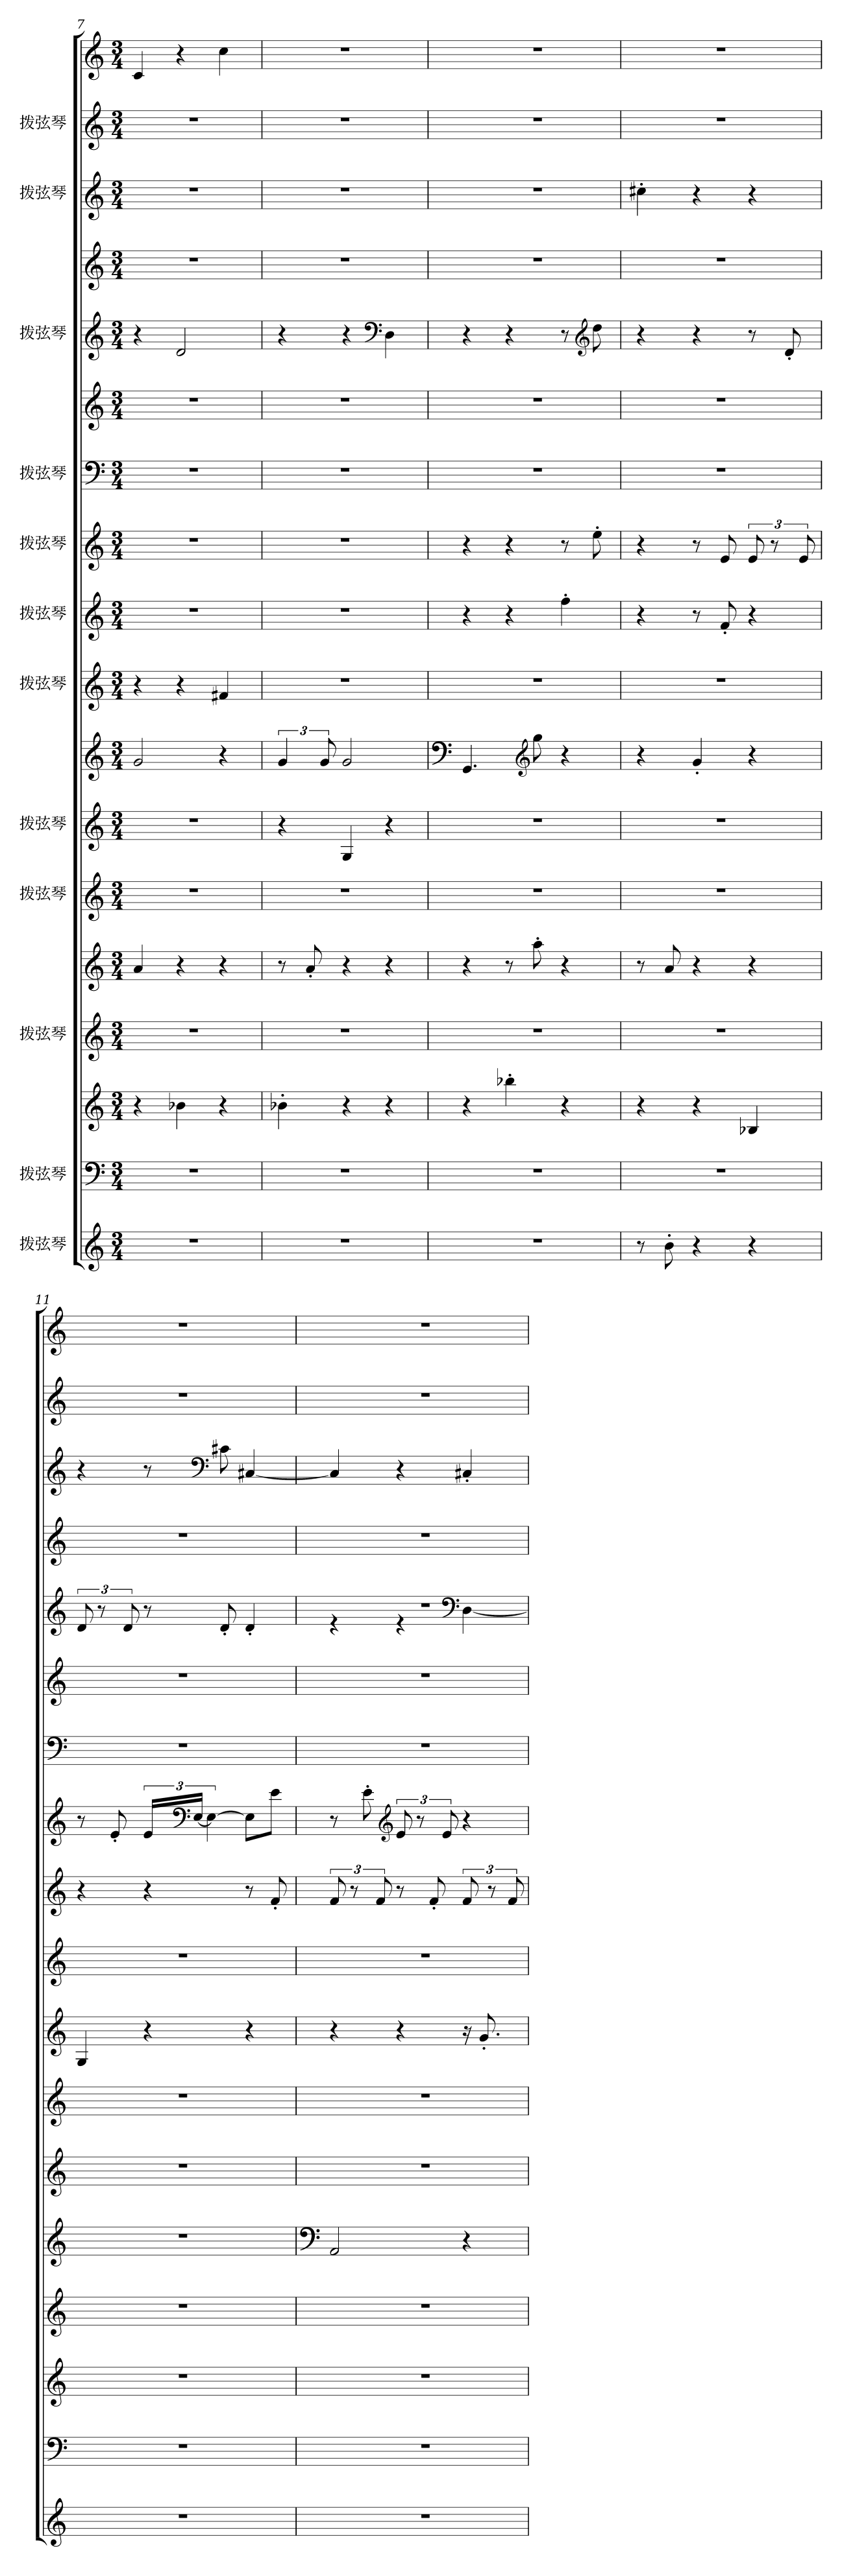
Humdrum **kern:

**kern	**kern	**kern	**kern	**kern	**kern	**kern	**kern	**kern	**kern	**kern	**kern	**kern	**kern	**kern	**kern	**kern	**kern
*part12	*part11	*part11	*part10	*part10	*part9	*part8	*part8	*part7	*part6	*part5	*part4	*part4	*part3	*part3	*part2	*part1	*part1
*staff18	*staff17	*staff16	*staff15	*staff14	*staff13	*staff12	*staff11	*staff10	*staff9	*staff8	*staff7	*staff6	*staff5	*staff4	*staff3	*staff2	*staff1
*I"拨弦琴	*I"拨弦琴	*	*I"拨弦琴	*	*I"拨弦琴	*I"拨弦琴	*	*I"拨弦琴	*I"拨弦琴	*I"拨弦琴	*I"拨弦琴	*	*I"拨弦琴	*	*I"拨弦琴	*I"拨弦琴	*
!!LO:PB:g=z
*clefG2	*clefF4	*clefG2	*clefG2	*clefG2	*clefG2	*clefG2	*clefG2	*clefG2	*clefG2	*clefG2	*clefF4	*clefG2	*clefG2	*clefG2	*clefG2	*clefG2	*clefG2
*k[]	*k[]	*k[]	*k[]	*k[]	*k[]	*k[]	*k[]	*k[]	*k[]	*k[]	*k[]	*k[]	*k[]	*k[]	*k[]	*k[]	*k[]
*M3/4	*M3/4	*M3/4	*M3/4	*M3/4	*M3/4	*M3/4	*M3/4	*M3/4	*M3/4	*M3/4	*M3/4	*M3/4	*M3/4	*M3/4	*M3/4	*M3/4	*M3/4
=7	=7	=7	=7	=7	=7	=7	=7	=7	=7	=7	=7	=7	=7	=7	=7	=7	=7
2.r	2.r	4r	2.r	4a/	2.r	2.r	2g/	4r	2.r	2.r	2.r	2.r	4r	2.r	2.r	2.r	4c/
.	.	4b-X\	.	4r	.	.	.	4r	.	.	.	.	2d/	.	.	.	4r
.	.	4r	.	4r	.	.	4r	4f#X/	.	.	.	.	.	.	.	.	4cc\
=8	=8	=8	=8	=8	=8	=8	=8	=8	=8	=8	=8	=8	=8	=8	=8	=8	=8
2.r	2.r	4b-X'\	2.r	8r	2.r	4r	6g/	2.r	2.r	2.r	2.r	2.r	4r	2.r	2.r	2.r	2.r
.	.	.	.	8a'/	.	.	.	.	.	.	.	.	.	.	.	.	.
.	.	.	.	.	.	.	12g/	.	.	.	.	.	.	.	.	.	.
.	.	4r	.	4r	.	4G/	2g/	.	.	.	.	.	4r	.	.	.	.
*	*	*	*	*	*	*	*	*	*	*	*	*	*clefF4	*	*	*	*
.	.	4r	.	4r	.	4r	.	.	.	.	.	.	4D\	.	.	.	.
=9	=9	=9	=9	=9	=9	=9	=9	=9	=9	=9	=9	=9	=9	=9	=9	=9	=9
*	*	*	*	*	*	*	*clefF4	*	*	*	*	*	*	*	*	*	*
2.r	2.r	4r	2.r	4r	2.r	2.r	4.GG/	2.r	4r	4r	2.r	2.r	4r	2.r	2.r	2.r	2.r
.	.	4bb-X'\	.	8r	.	.	.	.	4r	4r	.	.	4r	.	.	.	.
*	*	*	*	*	*	*	*clefG2	*	*	*	*	*	*	*	*	*	*
.	.	.	.	8aa'\	.	.	8gg\	.	.	.	.	.	.	.	.	.	.
.	.	4r	.	4r	.	.	4r	.	4ff'\	8r	.	.	8r	.	.	.	.
*	*	*	*	*	*	*	*	*	*	*	*	*	*clefG2	*	*	*	*
.	.	.	.	.	.	.	.	.	.	8ee'\	.	.	8dd\	.	.	.	.
=10	=10	=10	=10	=10	=10	=10	=10	=10	=10	=10	=10	=10	=10	=10	=10	=10	=10
8r	2.r	4r	2.r	8r	2.r	2.r	4r	2.r	4r	4r	2.r	2.r	4r	2.r	4cc#X'\	2.r	2.r
8b'\	.	.	.	8a/	.	.	.	.	.	.	.	.	.	.	.	.	.
4r	.	4r	.	4r	.	.	4g'/	.	8r	8r	.	.	4r	.	4r	.	.
.	.	.	.	.	.	.	.	.	8f'/	8e/	.	.	.	.	.	.	.
4r	.	4B-X/	.	4r	.	.	4r	.	4r	12e/	.	.	8r	.	4r	.	.
.	.	.	.	.	.	.	.	.	.	12r	.	.	.	.	.	.	.
.	.	.	.	.	.	.	.	.	.	.	.	.	8d'/	.	.	.	.
.	.	.	.	.	.	.	.	.	.	12e/	.	.	.	.	.	.	.
!!LO:PB:g=z
=11	=11	=11	=11	=11	=11	=11	=11	=11	=11	=11	=11	=11	=11	=11	=11	=11	=11
2.r	2.r	2.r	2.r	2.r	2.r	2.r	4G/	2.r	4r	8r	2.r	2.r	12d/	2.r	4r	2.r	2.r
.	.	.	.	.	.	.	.	.	.	.	.	.	12r	.	.	.	.
.	.	.	.	.	.	.	.	.	.	8e'/	.	.	.	.	.	.	.
.	.	.	.	.	.	.	.	.	.	.	.	.	12d/	.	.	.	.
.	.	.	.	.	.	.	4r	.	4r	24e/LL	.	.	8r	.	8r	.	.
*	*	*	*	*	*	*	*	*	*	*clefF4	*	*	*	*	*	*	*
.	.	.	.	.	.	.	.	.	.	[24E/JJ	.	.	.	.	.	.	.
.	.	.	.	.	.	.	.	.	.	6E\_	.	.	.	.	.	.	.
*	*	*	*	*	*	*	*	*	*	*	*	*	*	*	*clefF4	*	*
.	.	.	.	.	.	.	.	.	.	.	.	.	8d'/	.	8c#X\	.	.
.	.	.	.	.	.	.	4r	.	8r	8E\L]	.	.	4d'/	.	[4C#X/	.	.
.	.	.	.	.	.	.	.	.	8f'/	8e\J	.	.	.	.	.	.	.
=12	=12	=12	=12	=12	=12	=12	=12	=12	=12	=12	=12	=12	=12	=12	=12	=12	=12
*	*	*	*	*clefF4	*	*	*	*	*	*	*	*	*	*	*	*	*
*	*	*	*	*	*	*	*	*	*	*	*	*	*^	*	*	*	*
2.r	2.r	2.r	2.r	2AA/	2.r	2.r	4r	2.r	12f/	8r	2.r	2.r	2.r	4r	2.r	4C#/]	2.r	2.r
.	.	.	.	.	.	.	.	.	12r	.	.	.	.	.	.	.	.	.
.	.	.	.	.	.	.	.	.	.	8e'\	.	.	.	.	.	.	.	.
.	.	.	.	.	.	.	.	.	12f/	.	.	.	.	.	.	.	.	.
*	*	*	*	*	*	*	*	*	*	*clefG2	*	*	*	*	*	*	*	*
.	.	.	.	.	.	.	4r	.	8r	12e/	.	.	.	4r	.	4r	.	.
.	.	.	.	.	.	.	.	.	.	12r	.	.	.	.	.	.	.	.
.	.	.	.	.	.	.	.	.	8f'/	.	.	.	.	.	.	.	.	.
.	.	.	.	.	.	.	.	.	.	12e/	.	.	.	.	.	.	.	.
*	*	*	*	*	*	*	*	*	*	*	*	*	*clefF4	*	*	*	*	*
.	.	.	.	4r	.	.	16r	.	12f/	4r	.	.	.	[4D\	.	4C#X'/	.	.
.	.	.	.	.	.	.	8.g'/	.	.	.	.	.	.	.	.	.	.	.
.	.	.	.	.	.	.	.	.	12r	.	.	.	.	.	.	.	.	.
.	.	.	.	.	.	.	.	.	12f/	.	.	.	.	.	.	.	.	.
*	*	*	*	*	*	*	*	*	*	*	*	*	*v	*v	*	*	*	*
=	=	=	=	=	=	=	=	=	=	=	=	=	=	=	=	=	=
*-	*-	*-	*-	*-	*-	*-	*-	*-	*-	*-	*-	*-	*-	*-	*-	*-	*-
